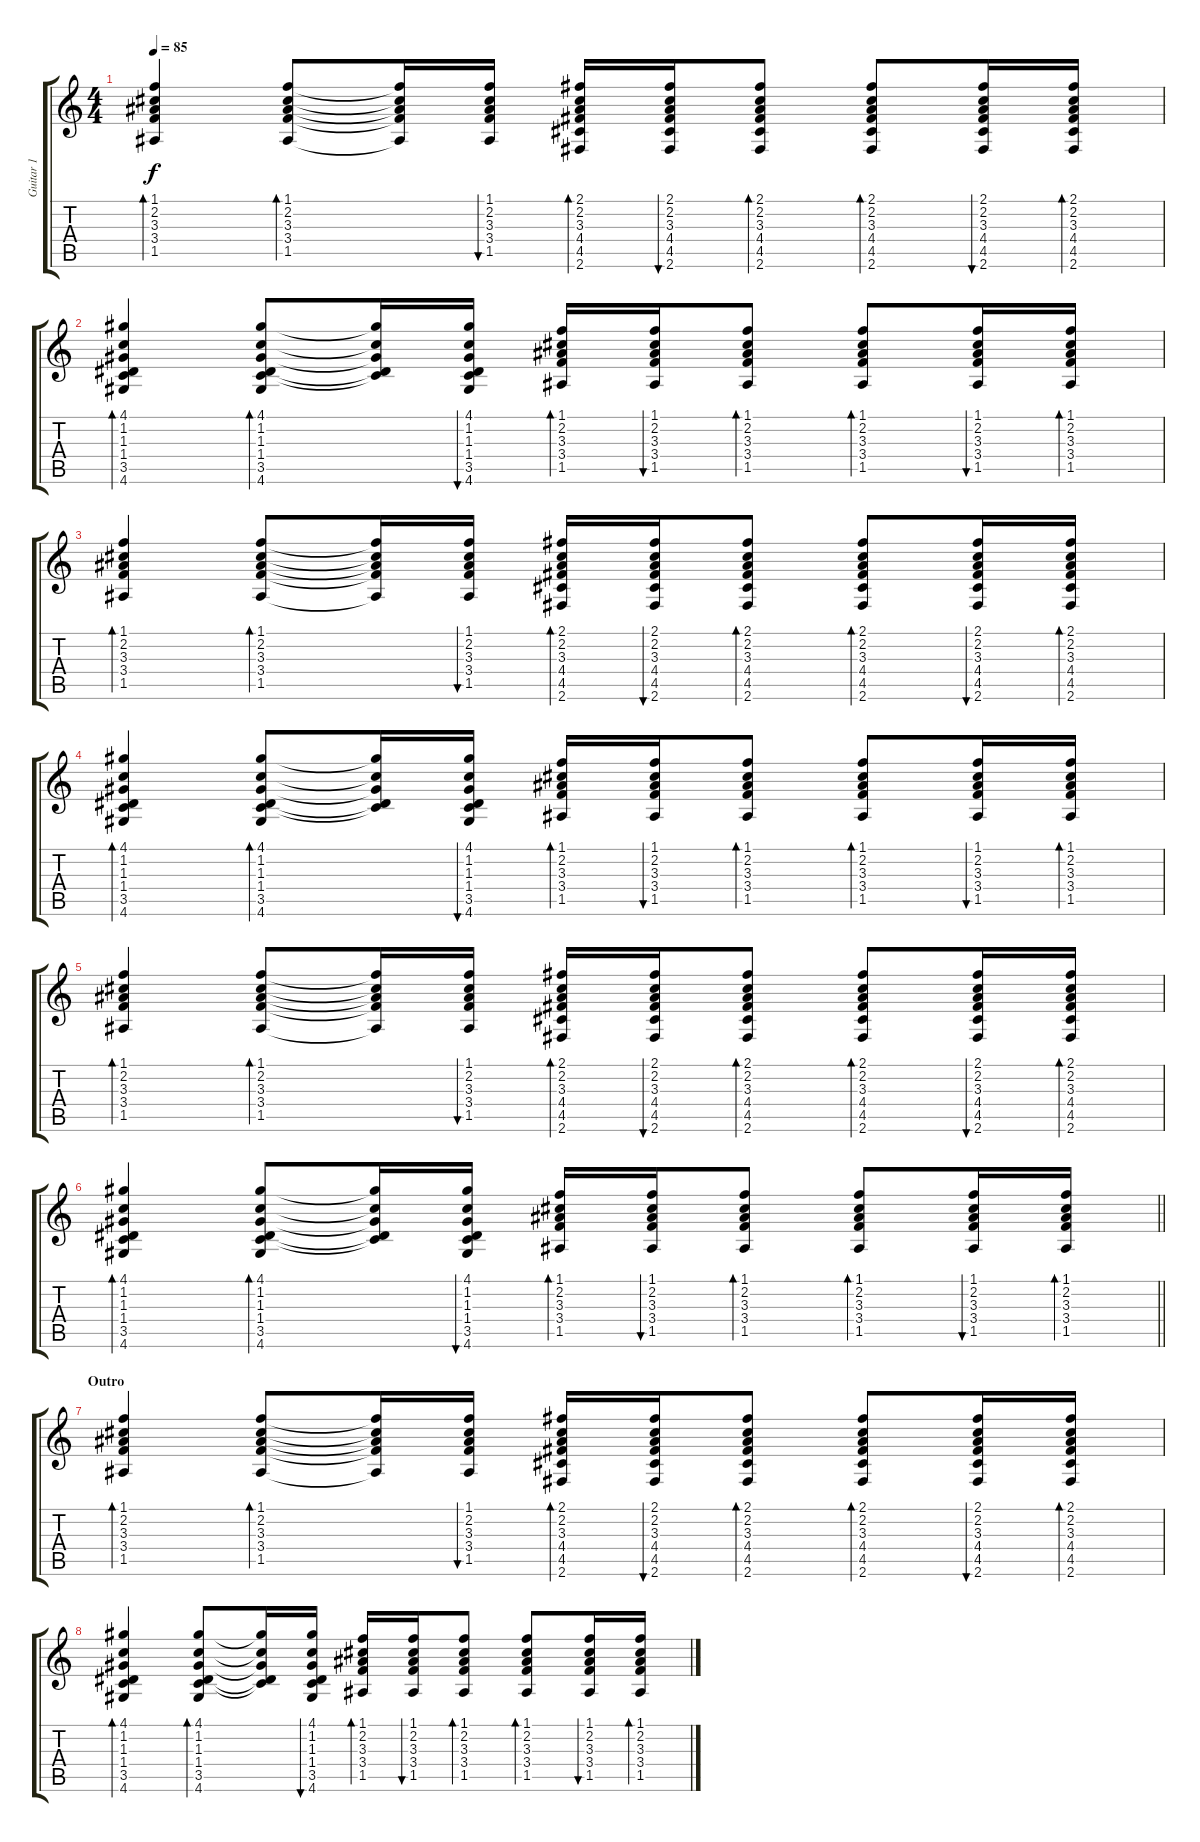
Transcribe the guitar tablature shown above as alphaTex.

\track ("Guitar 1" "Guitar 1") {instrument acousticguitarsteel}
\staff {score tabs}
\tuning (E4 B3 G3 D3 A2 E2) {hide}
\ts (4 4)
\tempo 85
\clef g2
\ks c
(1.1 2.2 3.3 3.4 1.5).4{bd 60 dy f} (1.1 2.2 3.3 3.4 1.5).8{bd 60} (1.1{t} 2.2{t} 3.3{t} 3.4{t} 1.5{t}).16 (1.1 2.2 3.3 3.4 1.5).16{bu 60} (2.1 2.2 3.3 4.4 4.5 2.6).16{bd 60} (2.1 2.2 3.3 4.4 4.5 2.6).16{bu 60} (2.1 2.2 3.3 4.4 4.5 2.6).8{bd 60} (2.1 2.2 3.3 4.4 4.5 2.6).8{bd 60} (2.1 2.2 3.3 4.4 4.5 2.6).16{bu 60} (2.1 2.2 3.3 4.4 4.5 2.6).16{bd 60} |
(4.1 1.2 1.3 1.4 3.5 4.6).4{bd 60} (4.1 1.2 1.3 1.4 3.5 4.6).8{bd 60} (4.1{t} 1.2{t} 1.3{t} 1.4{t} 3.5{t}).16 (4.1 1.2 1.3 1.4 3.5 4.6).16{bu 60} (1.1 2.2 3.3 3.4 1.5).16{bd 60} (1.1 2.2 3.3 3.4 1.5).16{bu 60} (1.1 2.2 3.3 3.4 1.5).8{bd 60} (1.1 2.2 3.3 3.4 1.5).8{bd 60} (1.1 2.2 3.3 3.4 1.5).16{bu 60} (1.1 2.2 3.3 3.4 1.5).16{bd 60} |
(1.1 2.2 3.3 3.4 1.5).4{bd 60} (1.1 2.2 3.3 3.4 1.5).8{bd 60} (1.1{t} 2.2{t} 3.3{t} 3.4{t} 1.5{t}).16 (1.1 2.2 3.3 3.4 1.5).16{bu 60} (2.1 2.2 3.3 4.4 4.5 2.6).16{bd 60} (2.1 2.2 3.3 4.4 4.5 2.6).16{bu 60} (2.1 2.2 3.3 4.4 4.5 2.6).8{bd 60} (2.1 2.2 3.3 4.4 4.5 2.6).8{bd 60} (2.1 2.2 3.3 4.4 4.5 2.6).16{bu 60} (2.1 2.2 3.3 4.4 4.5 2.6).16{bd 60} |
(4.1 1.2 1.3 1.4 3.5 4.6).4{bd 60} (4.1 1.2 1.3 1.4 3.5 4.6).8{bd 60} (4.1{t} 1.2{t} 1.3{t} 1.4{t} 3.5{t}).16 (4.1 1.2 1.3 1.4 3.5 4.6).16{bu 60} (1.1 2.2 3.3 3.4 1.5).16{bd 60} (1.1 2.2 3.3 3.4 1.5).16{bu 60} (1.1 2.2 3.3 3.4 1.5).8{bd 60} (1.1 2.2 3.3 3.4 1.5).8{bd 60} (1.1 2.2 3.3 3.4 1.5).16{bu 60} (1.1 2.2 3.3 3.4 1.5).16{bd 60} |
(1.1 2.2 3.3 3.4 1.5).4{bd 60} (1.1 2.2 3.3 3.4 1.5).8{bd 60} (1.1{t} 2.2{t} 3.3{t} 3.4{t} 1.5{t}).16 (1.1 2.2 3.3 3.4 1.5).16{bu 60} (2.1 2.2 3.3 4.4 4.5 2.6).16{bd 60} (2.1 2.2 3.3 4.4 4.5 2.6).16{bu 60} (2.1 2.2 3.3 4.4 4.5 2.6).8{bd 60} (2.1 2.2 3.3 4.4 4.5 2.6).8{bd 60} (2.1 2.2 3.3 4.4 4.5 2.6).16{bu 60} (2.1 2.2 3.3 4.4 4.5 2.6).16{bd 60} |
\barLineRight lightlight
(4.1 1.2 1.3 1.4 3.5 4.6).4{bd 60} (4.1 1.2 1.3 1.4 3.5 4.6).8{bd 60} (4.1{t} 1.2{t} 1.3{t} 1.4{t} 3.5{t}).16 (4.1 1.2 1.3 1.4 3.5 4.6).16{bu 60} (1.1 2.2 3.3 3.4 1.5).16{bd 60} (1.1 2.2 3.3 3.4 1.5).16{bu 60} (1.1 2.2 3.3 3.4 1.5).8{bd 60} (1.1 2.2 3.3 3.4 1.5).8{bd 60} (1.1 2.2 3.3 3.4 1.5).16{bu 60} (1.1 2.2 3.3 3.4 1.5).16{bd 60} |
\section ("" "Outro")
(1.1 2.2 3.3 3.4 1.5).4{bd 60} (1.1 2.2 3.3 3.4 1.5).8{bd 60} (1.1{t} 2.2{t} 3.3{t} 3.4{t} 1.5{t}).16 (1.1 2.2 3.3 3.4 1.5).16{bu 60} (2.1 2.2 3.3 4.4 4.5 2.6).16{bd 60} (2.1 2.2 3.3 4.4 4.5 2.6).16{bu 60} (2.1 2.2 3.3 4.4 4.5 2.6).8{bd 60} (2.1 2.2 3.3 4.4 4.5 2.6).8{bd 60} (2.1 2.2 3.3 4.4 4.5 2.6).16{bu 60} (2.1 2.2 3.3 4.4 4.5 2.6).16{bd 60} |
(4.1 1.2 1.3 1.4 3.5 4.6).4{bd 60} (4.1 1.2 1.3 1.4 3.5 4.6).8{bd 60} (4.1{t} 1.2{t} 1.3{t} 1.4{t} 3.5{t}).16 (4.1 1.2 1.3 1.4 3.5 4.6).16{bu 60} (1.1 2.2 3.3 3.4 1.5).16{bd 60} (1.1 2.2 3.3 3.4 1.5).16{bu 60} (1.1 2.2 3.3 3.4 1.5).8{bd 60} (1.1 2.2 3.3 3.4 1.5).8{bd 60} (1.1 2.2 3.3 3.4 1.5).16{bu 60} (1.1 2.2 3.3 3.4 1.5).16{bd 60}
